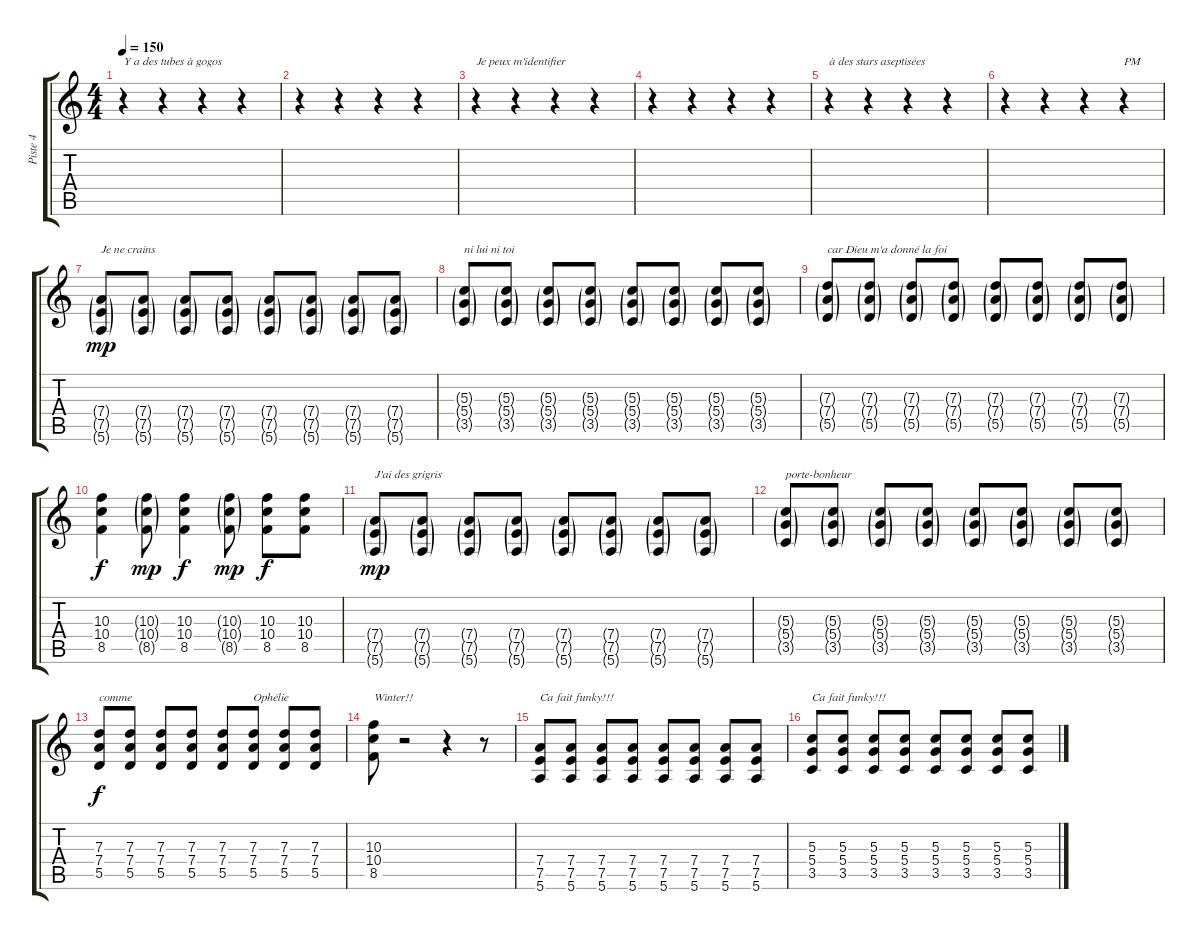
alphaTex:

\track ("Piste 4" "Piste 4") {instrument overdrivenguitar}
\staff {score tabs}
\tuning (E4 B3 G3 D3 A2 E2) {hide}
\ts (4 4)
\tempo 150
\clef g2
\ks c
r.4{txt "Y a des tubes à gogos" dy f} r.4 r.4 r.4 |
r.4 r.4 r.4 r.4 |
r.4{txt "Je peux m'identifier"} r.4 r.4 r.4 |
r.4 r.4 r.4 r.4 |
r.4{txt "à des stars aseptisées"} r.4 r.4 r.4 |
r.4 r.4 r.4 r.4{txt "PM"} |
(7.4{g} 7.5{g} 5.6{g}).8{txt "Je ne crains" dy mp} (7.4{g} 7.5{g} 5.6{g}).8 (7.4{g} 7.5{g} 5.6{g}).8 (7.4{g} 7.5{g} 5.6{g}).8 (7.4{g} 7.5{g} 5.6{g}).8 (7.4{g} 7.5{g} 5.6{g}).8 (7.4{g} 7.5{g} 5.6{g}).8 (7.4{g} 7.5{g} 5.6{g}).8 |
(5.3{g} 5.4{g} 3.5{g}).8{txt "ni lui ni toi"} (5.3{g} 5.4{g} 3.5{g}).8 (5.3{g} 5.4{g} 3.5{g}).8 (5.3{g} 5.4{g} 3.5{g}).8 (5.3{g} 5.4{g} 3.5{g}).8 (5.3{g} 5.4{g} 3.5{g}).8 (5.3{g} 5.4{g} 3.5{g}).8 (5.3{g} 5.4{g} 3.5{g}).8 |
(7.3{g} 7.4{g} 5.5{g}).8{txt "car Dieu m'a donné la foi"} (7.3{g} 7.4{g} 5.5{g}).8 (7.3{g} 7.4{g} 5.5{g}).8 (7.3{g} 7.4{g} 5.5{g}).8 (7.3{g} 7.4{g} 5.5{g}).8 (7.3{g} 7.4{g} 5.5{g}).8 (7.3{g} 7.4{g} 5.5{g}).8 (7.3{g} 7.4{g} 5.5{g}).8 |
(10.3 10.4 8.5).4{dy f} (10.3{g} 10.4{g} 8.5{g}).8{dy mp} (10.3 10.4 8.5).4{dy f} (10.3{g} 10.4{g} 8.5{g}).8{dy mp} (10.3 10.4 8.5).8{dy f} (10.3 10.4 8.5).8 |
(7.4{g} 7.5{g} 5.6{g}).8{txt "J'ai des grigris" dy mp} (7.4{g} 7.5{g} 5.6{g}).8 (7.4{g} 7.5{g} 5.6{g}).8 (7.4{g} 7.5{g} 5.6{g}).8 (7.4{g} 7.5{g} 5.6{g}).8 (7.4{g} 7.5{g} 5.6{g}).8 (7.4{g} 7.5{g} 5.6{g}).8 (7.4{g} 7.5{g} 5.6{g}).8 |
(5.3{g} 5.4{g} 3.5{g}).8{txt "porte-bonheur"} (5.3{g} 5.4{g} 3.5{g}).8 (5.3{g} 5.4{g} 3.5{g}).8 (5.3{g} 5.4{g} 3.5{g}).8 (5.3{g} 5.4{g} 3.5{g}).8 (5.3{g} 5.4{g} 3.5{g}).8 (5.3{g} 5.4{g} 3.5{g}).8 (5.3{g} 5.4{g} 3.5{g}).8 |
(7.3 7.4 5.5).8{txt "comme" dy f} (7.3 7.4 5.5).8 (7.3 7.4 5.5).8 (7.3 7.4 5.5).8 (7.3 7.4 5.5).8 (7.3 7.4 5.5).8{txt "Ophélie"} (7.3 7.4 5.5).8 (7.3 7.4 5.5).8 |
(10.3 10.4 8.5).8{txt "Winter!!"} r.2 r.4 r.8 |
(7.4 7.5 5.6).8{txt "Ca fait funky!!!"} (7.4 7.5 5.6).8 (7.4 7.5 5.6).8 (7.4 7.5 5.6).8 (7.4 7.5 5.6).8 (7.4 7.5 5.6).8 (7.4 7.5 5.6).8 (7.4 7.5 5.6).8 |
(5.3 5.4 3.5).8{txt "Ca fait funky!!!"} (5.3 5.4 3.5).8 (5.3 5.4 3.5).8 (5.3 5.4 3.5).8 (5.3 5.4 3.5).8 (5.3 5.4 3.5).8 (5.3 5.4 3.5).8 (5.3 5.4 3.5).8
